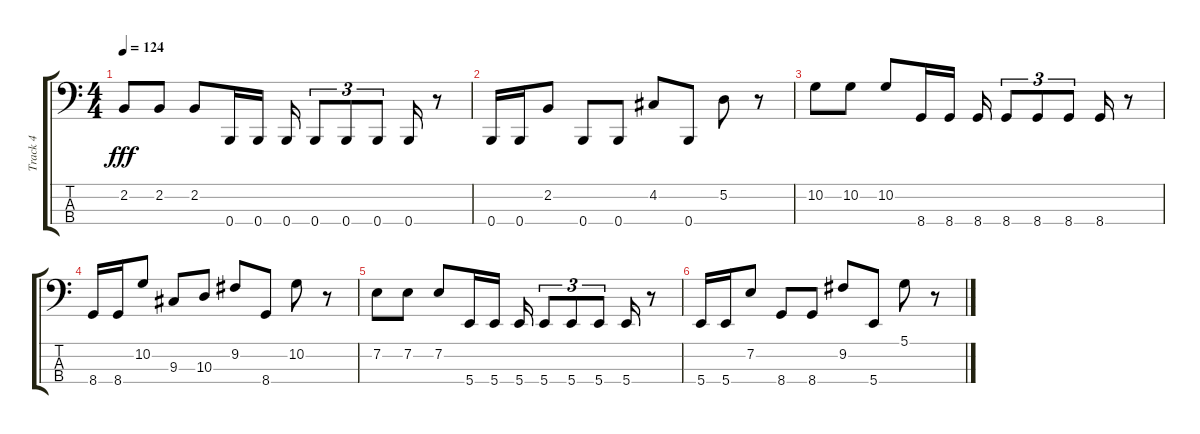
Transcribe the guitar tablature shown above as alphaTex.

\track ("Track 4" "Track 4") {instrument synthbass2}
\staff {score tabs}
\tuning (D2 A1 E1 B0) {hide}
\ts (4 4)
\tempo 124
\clef f4
\ks c
2.2.8{dy fff} 2.2.8 2.2.8 0.4.16 0.4.16 0.4.16 0.4.8{tu (3 2)} 0.4.8{tu (3 2)} 0.4.8{tu (3 2)} 0.4.16 r.8 |
0.4.16 0.4.16 2.2.8 0.4.8 0.4.8 4.2.8 0.4.8 5.2.8 r.8 |
10.2.8 10.2.8 10.2.8 8.4.16 8.4.16 8.4.16 8.4.8{tu (3 2)} 8.4.8{tu (3 2)} 8.4.8{tu (3 2)} 8.4.16 r.8 |
8.4.16 8.4.16 10.2.8 9.3.8 10.3.8 9.2.8 8.4.8 10.2.8 r.8 |
7.2.8 7.2.8 7.2.8 5.4.16 5.4.16 5.4.16 5.4.8{tu (3 2)} 5.4.8{tu (3 2)} 5.4.8{tu (3 2)} 5.4.16 r.8 |
5.4.16 5.4.16 7.2.8 8.4.8 8.4.8 9.2.8 5.4.8 5.1.8 r.8
